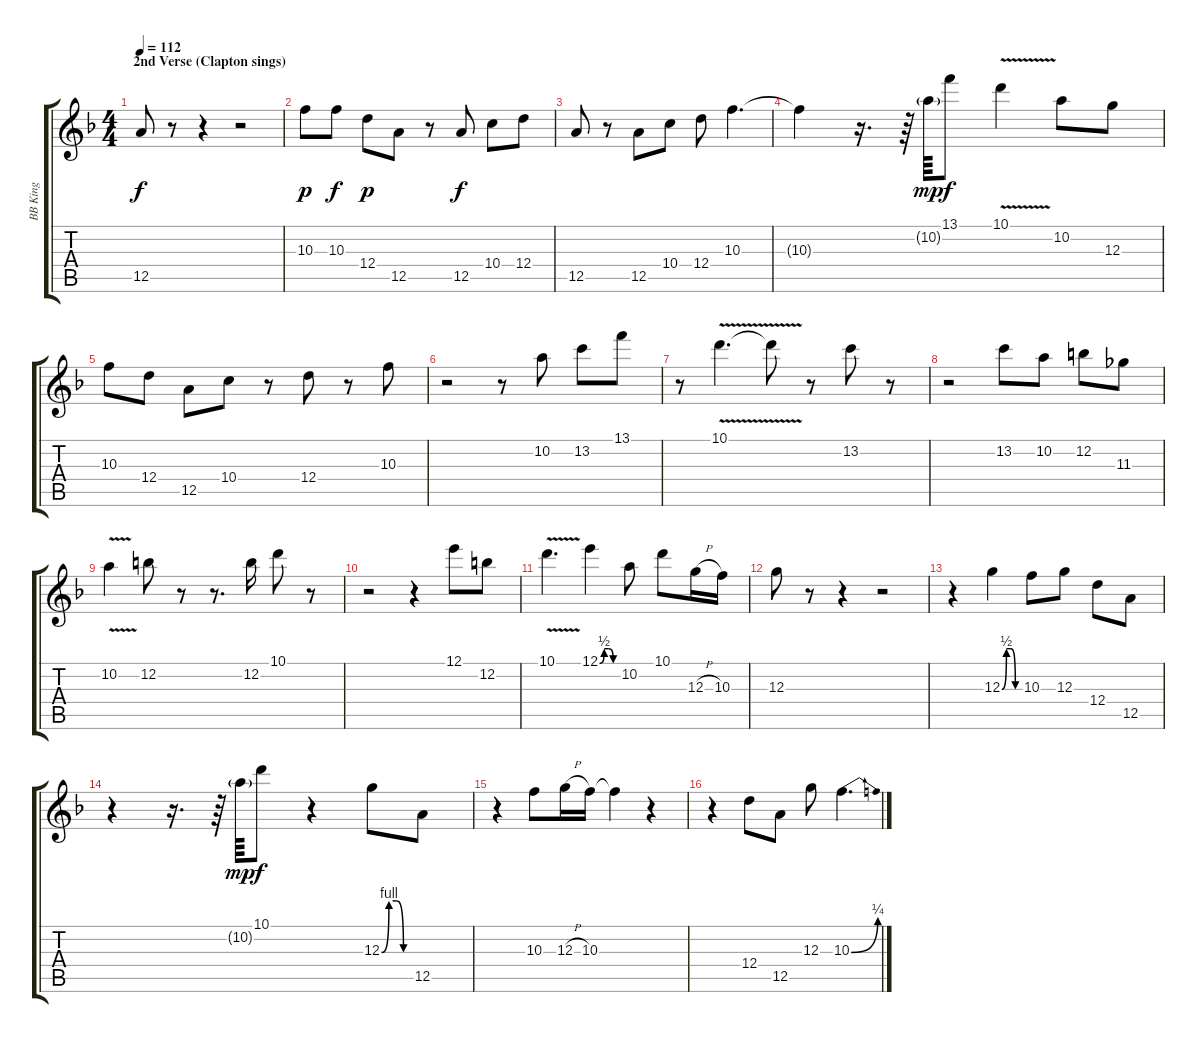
\track ("BB King" "BB King") {instrument overdrivenguitar}
\staff {score tabs}
\tuning (E4 B3 G3 D3 A2 E2) {hide}
\ts (4 4)
\section ("" "2nd Verse (Clapton sings)")
\tempo 112
\clef g2
\ks f
12.5.8{dy f} r.8 r.4 r.2 |
10.3.8{dy p} 10.3.8{dy f} 12.4.8{dy p} 12.5.8 r.8 12.5.8{dy f} 10.4.8 12.4.8 |
12.5.8 r.8 12.5.8 10.4.8 12.4.8 10.3.4{d} |
10.3{t}.4 r.16{d} r.64 10.2{g}.64{dy mp} 13.1.8{dy f} 10.1{v}.4 10.2.8 12.3.8 |
10.3.8 12.4.8 12.5.8 10.4.8 r.8 12.4.8 r.8 10.3.8 |
r.2 r.8 10.2.8 13.2.8 13.1.8 |
r.8 10.1{v}.4{d} 10.1{t}.8 r.8 13.2.8 r.8 |
r.2 13.2.8 10.2.8 12.2.8 11.3.8 |
10.2{v}.4 12.2.8 r.8 r.8{d} 12.2.16 10.1.8 r.8 |
r.2 r.4 12.1.8 12.2.8 |
10.1{v}.4{d} 12.1{be (custom 0 0 15 2 30 2 45 0 60 0)}.4 10.2.8 10.1.8 12.3{h}.16 10.3.16 |
12.3.8 r.8 r.4 r.2 |
r.4 12.3{be (custom 0 0 15 2 30 2 45 0 60 0)}.4 10.3.8 12.3.8 12.4.8 12.5.8 |
r.4 r.16{d} r.64 10.2{g}.64{dy mp} 10.1.8{dy f} r.4 12.3{be (custom 0 0 15 4 30 4 45 0 60 0)}.8 12.5.8 |
r.4 10.3.8 12.3{h}.16 10.3.16 10.3{t}.4 r.4 |
r.4 12.4.8 12.5.8 12.3.8 10.3{be (bend 0 0 60 1)}.4{d}
